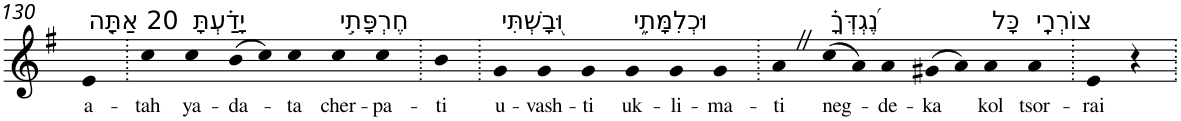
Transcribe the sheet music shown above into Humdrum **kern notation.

**kern	**text
*part1	*part1
*staff1	*staff1
*I"Piano	*
*I'Pno	*
!!LO:PB:g=z
*clefG2	*
*k[f#]	*
*G:	*
=130	=130
!LO:TX:a:t=20 אַתָּ֤ה	!
!	!LO:LY:b
4e	a-
=131.	=131.
!	!LO:LY:b
4cc	-tah
!LO:TX:a:t=יָדַ֗עְתָּ	!
!	!LO:LY:b
4cc	ya-
!	!LO:LY:b
(>8b	-da-
8cc)	.
!	!LO:LY:b
4cc	-ta
!LO:TX:a:t=חֶרְפָּתִ֣י	!
!	!LO:LY:b
4cc	cher-
!	!LO:LY:b
4cc	-pa-
=132.	=132.
!	!LO:LY:b
4b	-ti
=133.	=133.
!LO:TX:a:t=וּ֭בָשְׁתִּי	!
!	!LO:LY:b
4g	u-
!	!LO:LY:b
4g	-vash-
!	!LO:LY:b
4g	-ti
!LO:TX:a:t=וּכְלִמָּתִ֑י	!
!	!LO:LY:b
4g	uk-
!	!LO:LY:b
4g	-li-
!	!LO:LY:b
4g	-ma-
=134.	=134.
!	!LO:LY:b
4aZ	-ti
!LO:TX:a:t=נֶ֝גְדְּךָ֗	!
!	!LO:LY:b
(>8cc	neg-
8a)	.
!	!LO:LY:b
4a	-de-
!	!LO:LY:b
(>8g#X	-ka
8a)	.
!LO:TX:a:t=כָּל	!
!	!LO:LY:b
4a	kol
!LO:TX:a:t=צוֹרְרָֽי	!
!	!LO:LY:b
4a	tsor-
=135.	=135.
!	!LO:LY:b
4e	-rai
4r	.
=.	=.
*-	*-
